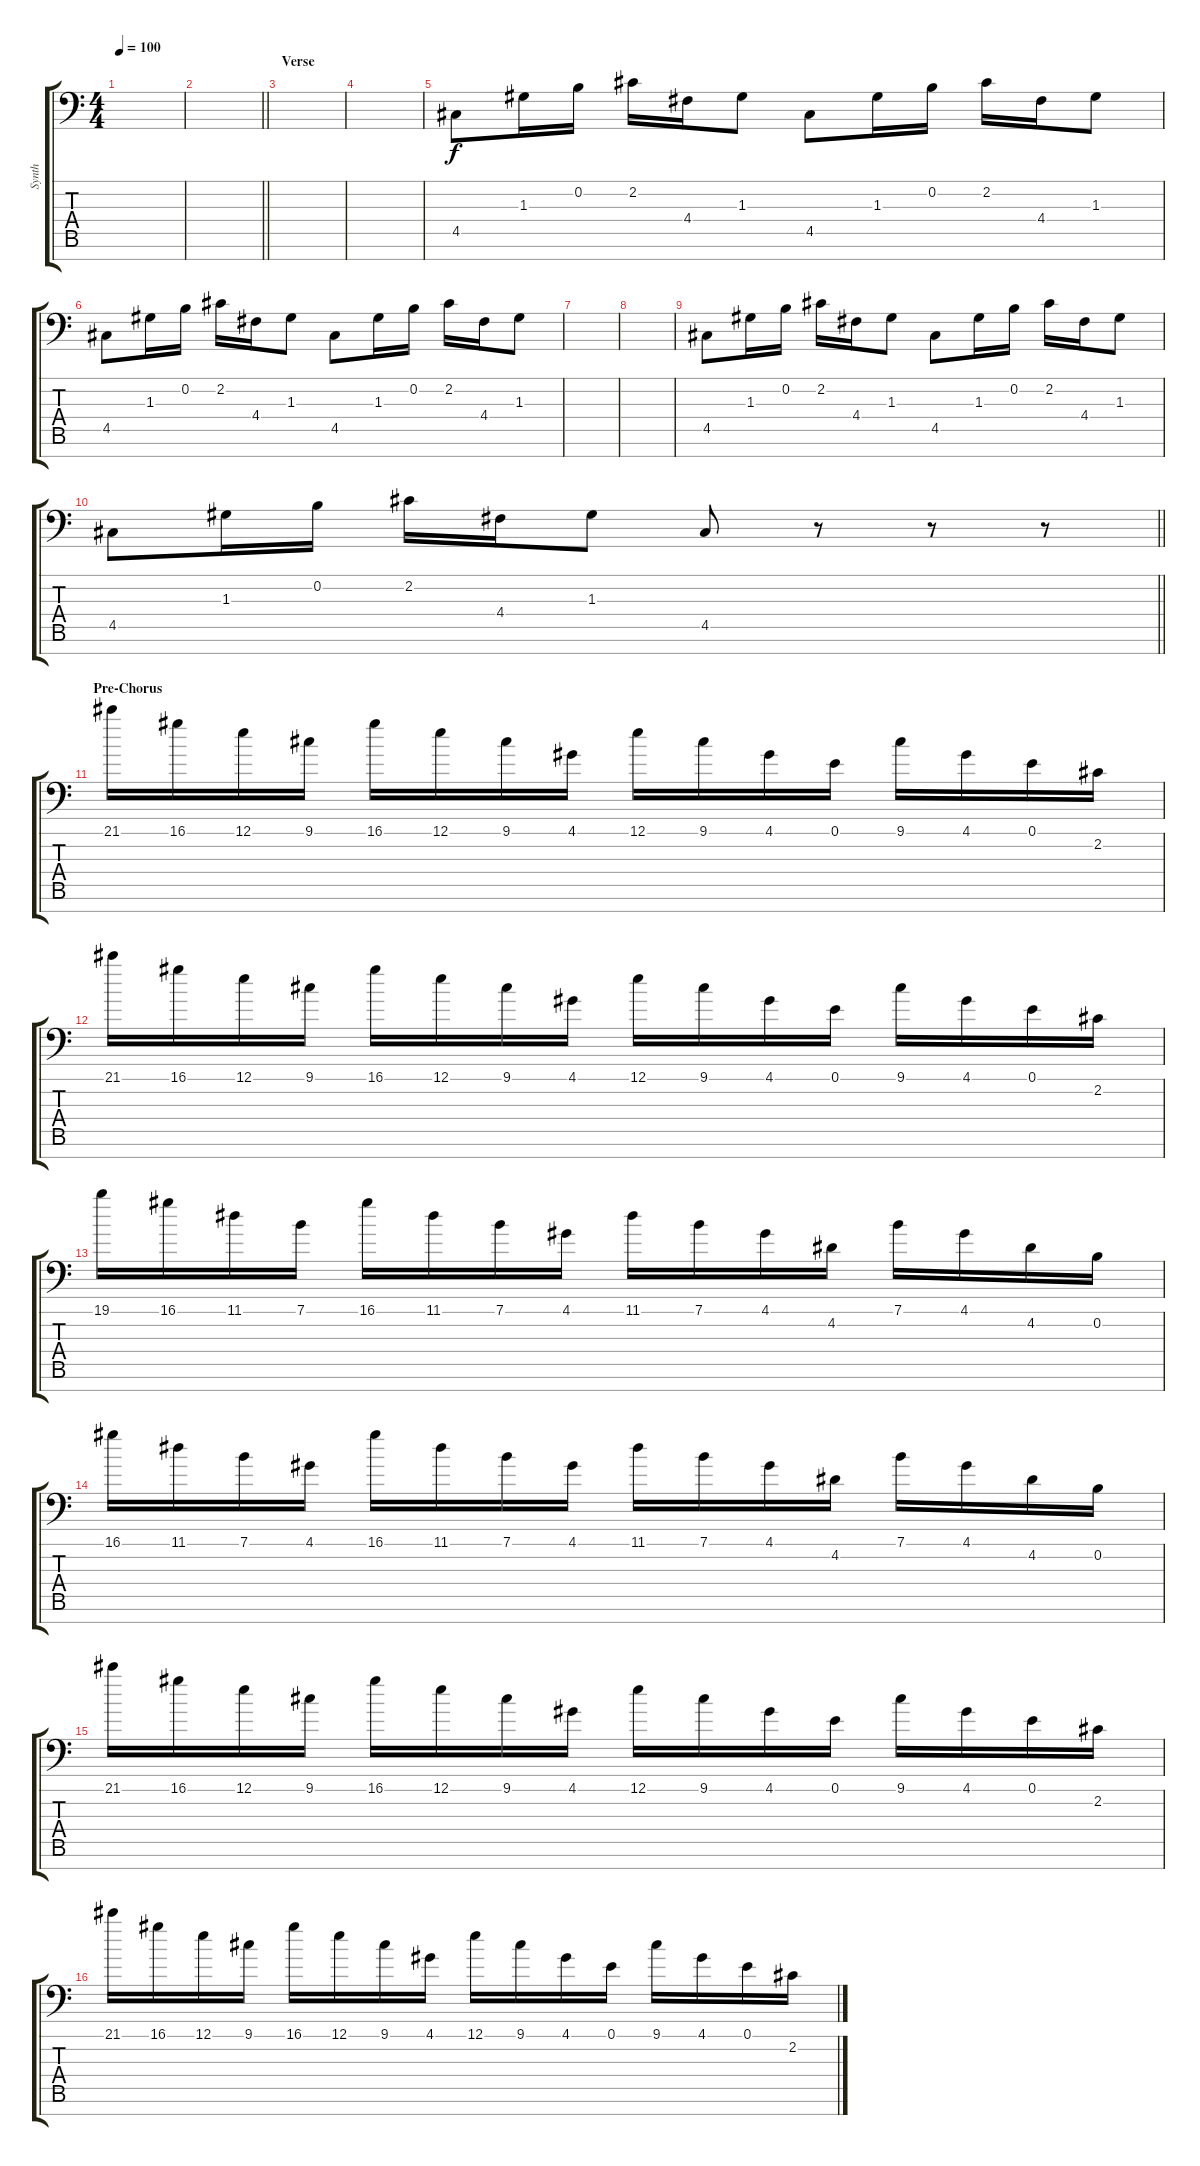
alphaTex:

\track ("Synth" "Synth") {instrument xylophone}
\staff {score tabs}
\tuning (E4 B3 G3 D3 A2 E2 C-1) {hide}
\ts (4 4)
\tempo 100
\clef f4
\ks c
|
\barLineRight lightlight
|
\section ("" "Verse")
|
|
4.5.8 1.3.16 0.2.16 2.2.16 4.4.16 1.3.8 4.5.8 1.3.16 0.2.16 2.2.16 4.4.16 1.3.8 |
4.5.8 1.3.16 0.2.16 2.2.16 4.4.16 1.3.8 4.5.8 1.3.16 0.2.16 2.2.16 4.4.16 1.3.8 |
|
|
4.5.8 1.3.16 0.2.16 2.2.16 4.4.16 1.3.8 4.5.8 1.3.16 0.2.16 2.2.16 4.4.16 1.3.8 |
\barLineRight lightlight
4.5.8 1.3.16 0.2.16 2.2.16 4.4.16 1.3.8 4.5.8 r.8 r.8 r.8 |
\section ("" "Pre-Chorus")
21.1.16{volume 7 instrument fx1rain} 16.1.16 12.1.16 9.1.16 16.1.16 12.1.16 9.1.16 4.1.16 12.1.16 9.1.16 4.1.16 0.1.16 9.1.16 4.1.16 0.1.16 2.2.16 |
21.1.16 16.1.16 12.1.16 9.1.16 16.1.16 12.1.16 9.1.16 4.1.16 12.1.16 9.1.16 4.1.16 0.1.16 9.1.16 4.1.16 0.1.16 2.2.16 |
19.1.16 16.1.16 11.1.16 7.1.16 16.1.16 11.1.16 7.1.16 4.1.16 11.1.16 7.1.16 4.1.16 4.2.16 7.1.16 4.1.16 4.2.16 0.2.16 |
16.1.16 11.1.16 7.1.16 4.1.16 16.1.16 11.1.16 7.1.16 4.1.16 11.1.16 7.1.16 4.1.16 4.2.16 7.1.16 4.1.16 4.2.16 0.2.16 |
21.1.16 16.1.16 12.1.16 9.1.16 16.1.16 12.1.16 9.1.16 4.1.16 12.1.16 9.1.16 4.1.16 0.1.16 9.1.16 4.1.16 0.1.16 2.2.16 |
21.1.16 16.1.16 12.1.16 9.1.16 16.1.16 12.1.16 9.1.16 4.1.16 12.1.16 9.1.16 4.1.16 0.1.16 9.1.16 4.1.16 0.1.16 2.2.16
